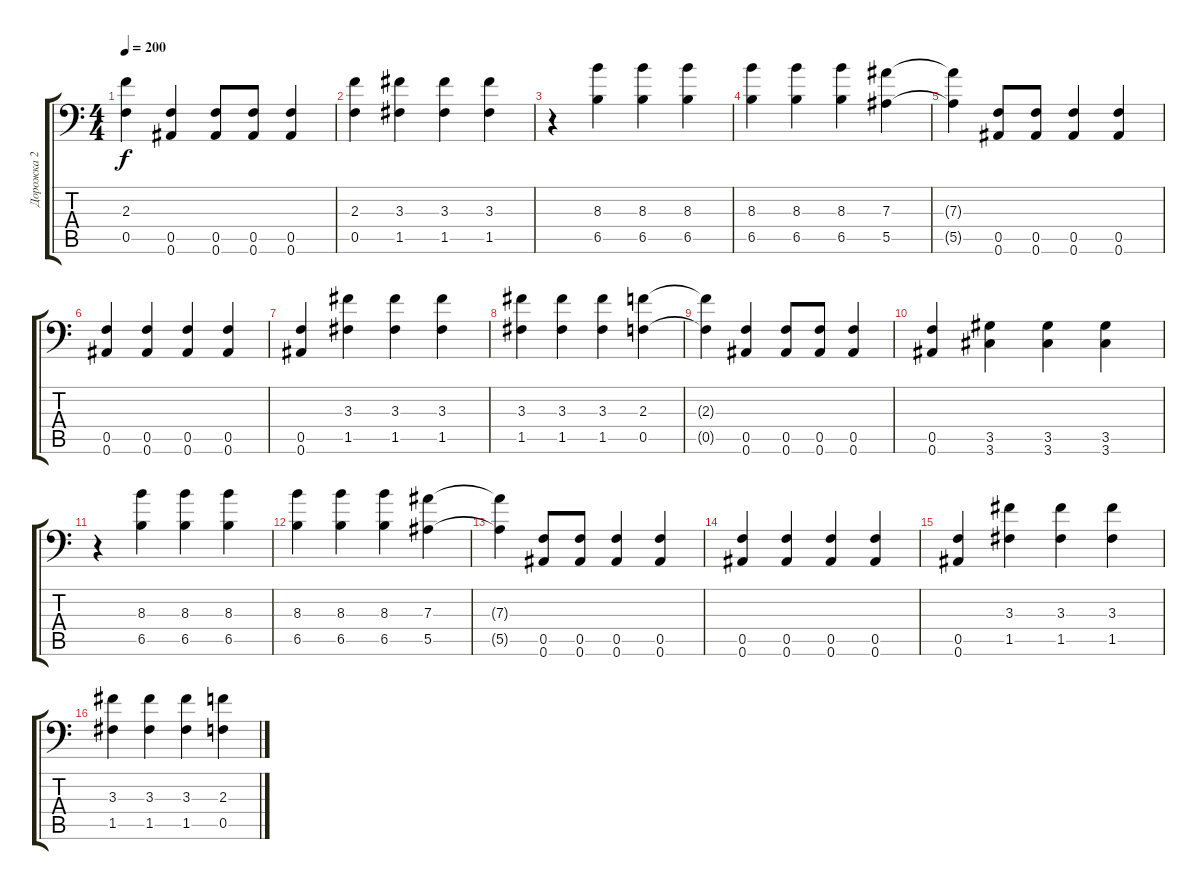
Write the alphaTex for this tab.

\track ("Дорожка 2" "Дорожка 2") {instrument distortionguitar}
\staff {score tabs}
\tuning (C4 G3 Eb3 Bb2 F2 Bb1) {hide}
\ts (4 4)
\tempo 200
\clef f4
\ks c
(2.3{t} 0.5{t}).4{dy f} (0.5 0.6).4 (0.5 0.6).8 (0.5 0.6).8 (0.5 0.6).4 |
(2.3 0.5).4 (3.3 1.5).4 (3.3 1.5).4 (3.3 1.5).4 |
r.4 (8.3 6.5).4 (8.3 6.5).4 (8.3 6.5).4 |
(8.3 6.5).4 (8.3 6.5).4 (8.3 6.5).4 (7.3 5.5).4 |
(7.3{t} 5.5{t}).4 (0.5 0.6).8 (0.5 0.6).8 (0.5 0.6).4 (0.5 0.6).4 |
(0.5 0.6).4 (0.5 0.6).4 (0.5 0.6).4 (0.5 0.6).4 |
(0.5 0.6).4 (3.3 1.5).4 (3.3 1.5).4 (3.3 1.5).4 |
(3.3 1.5).4 (3.3 1.5).4 (3.3 1.5).4 (2.3 0.5).4 |
(2.3{t} 0.5{t}).4 (0.5 0.6).4 (0.5 0.6).8 (0.5 0.6).8 (0.5 0.6).4 |
(0.5 0.6).4 (3.5 3.6).4 (3.5 3.6).4 (3.5 3.6).4 |
r.4 (8.3 6.5).4 (8.3 6.5).4 (8.3 6.5).4 |
(8.3 6.5).4 (8.3 6.5).4 (8.3 6.5).4 (7.3 5.5).4 |
(7.3{t} 5.5{t}).4 (0.5 0.6).8 (0.5 0.6).8 (0.5 0.6).4 (0.5 0.6).4 |
(0.5 0.6).4 (0.5 0.6).4 (0.5 0.6).4 (0.5 0.6).4 |
(0.5 0.6).4 (3.3 1.5).4 (3.3 1.5).4 (3.3 1.5).4 |
(3.3 1.5).4 (3.3 1.5).4 (3.3 1.5).4 (2.3 0.5).4
